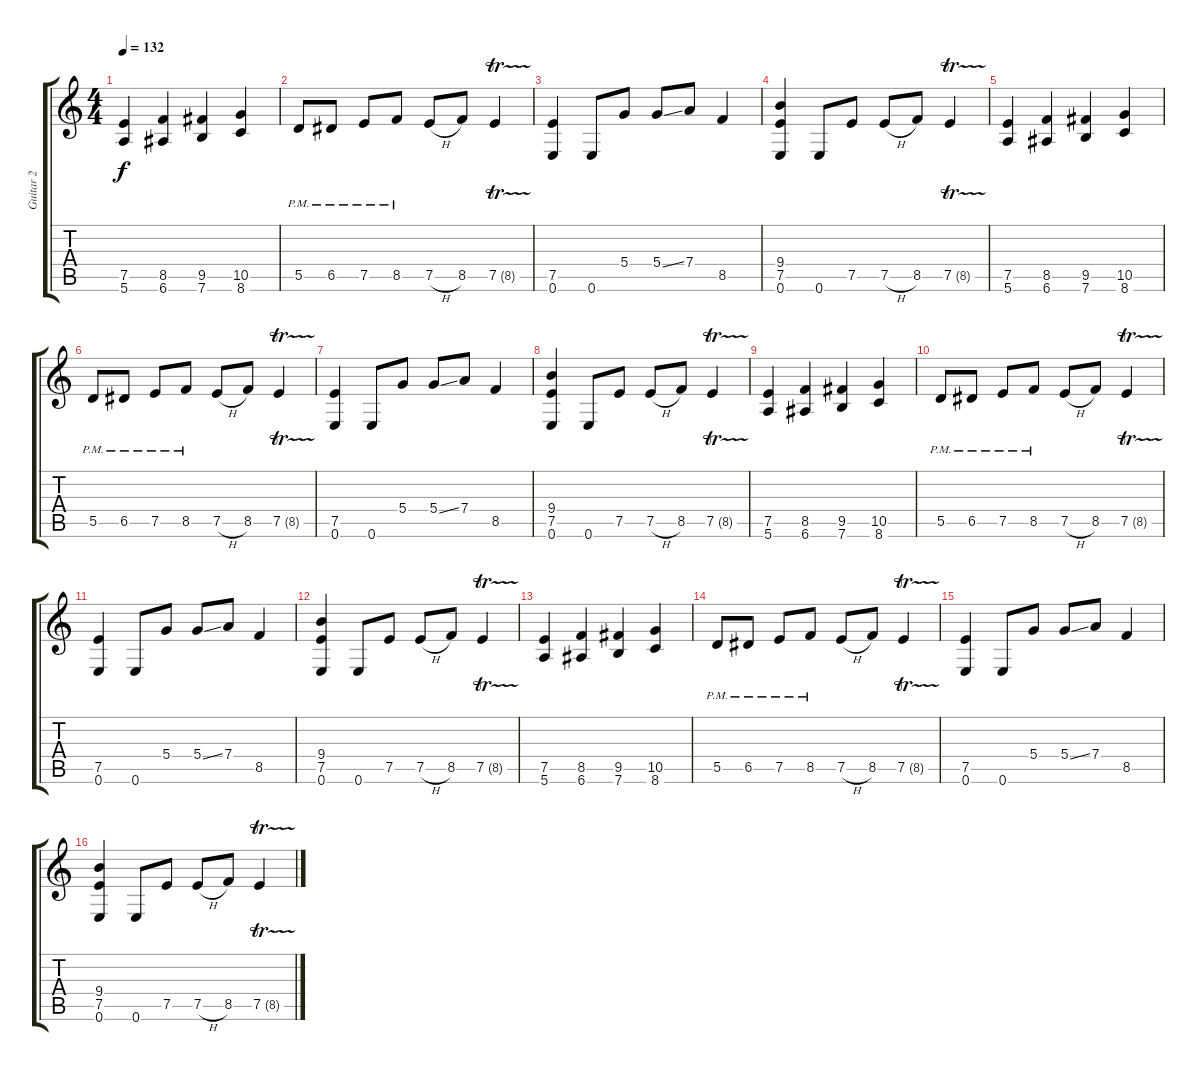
\track ("Guitar 2" "Guitar 2") {instrument overdrivenguitar}
\staff {score tabs}
\tuning (E4 B3 G3 D3 A2 E2) {hide}
\ts (4 4)
\tempo 132
\clef g2
\ks c
(7.5 5.6).4{dy f} (8.5 6.6).4 (9.5 7.6).4 (10.5 8.6).4 |
5.5{pm}.8 6.5{pm}.8 7.5{pm}.8 8.5{pm}.8 7.5{h}.8 8.5.8 7.5{tr (8 32)}.4 |
(7.5 0.6).4 0.6.8 5.4.8 5.4{ss}.8 7.4.8 8.5.4 |
(9.4 7.5 0.6).4 0.6.8 7.5.8 7.5{h}.8 8.5.8 7.5{tr (8 32)}.4 |
(7.5 5.6).4 (8.5 6.6).4 (9.5 7.6).4 (10.5 8.6).4 |
5.5{pm}.8 6.5{pm}.8 7.5{pm}.8 8.5{pm}.8 7.5{h}.8 8.5.8 7.5{tr (8 32)}.4 |
(7.5 0.6).4 0.6.8 5.4.8 5.4{ss}.8 7.4.8 8.5.4 |
(9.4 7.5 0.6).4 0.6.8 7.5.8 7.5{h}.8 8.5.8 7.5{tr (8 32)}.4 |
(7.5 5.6).4 (8.5 6.6).4 (9.5 7.6).4 (10.5 8.6).4 |
5.5{pm}.8 6.5{pm}.8 7.5{pm}.8 8.5{pm}.8 7.5{h}.8 8.5.8 7.5{tr (8 32)}.4 |
(7.5 0.6).4 0.6.8 5.4.8 5.4{ss}.8 7.4.8 8.5.4 |
(9.4 7.5 0.6).4 0.6.8 7.5.8 7.5{h}.8 8.5.8 7.5{tr (8 32)}.4 |
(7.5 5.6).4 (8.5 6.6).4 (9.5 7.6).4 (10.5 8.6).4 |
5.5{pm}.8 6.5{pm}.8 7.5{pm}.8 8.5{pm}.8 7.5{h}.8 8.5.8 7.5{tr (8 32)}.4 |
(7.5 0.6).4 0.6.8 5.4.8 5.4{ss}.8 7.4.8 8.5.4 |
(9.4 7.5 0.6).4 0.6.8 7.5.8 7.5{h}.8 8.5.8 7.5{tr (8 32)}.4
